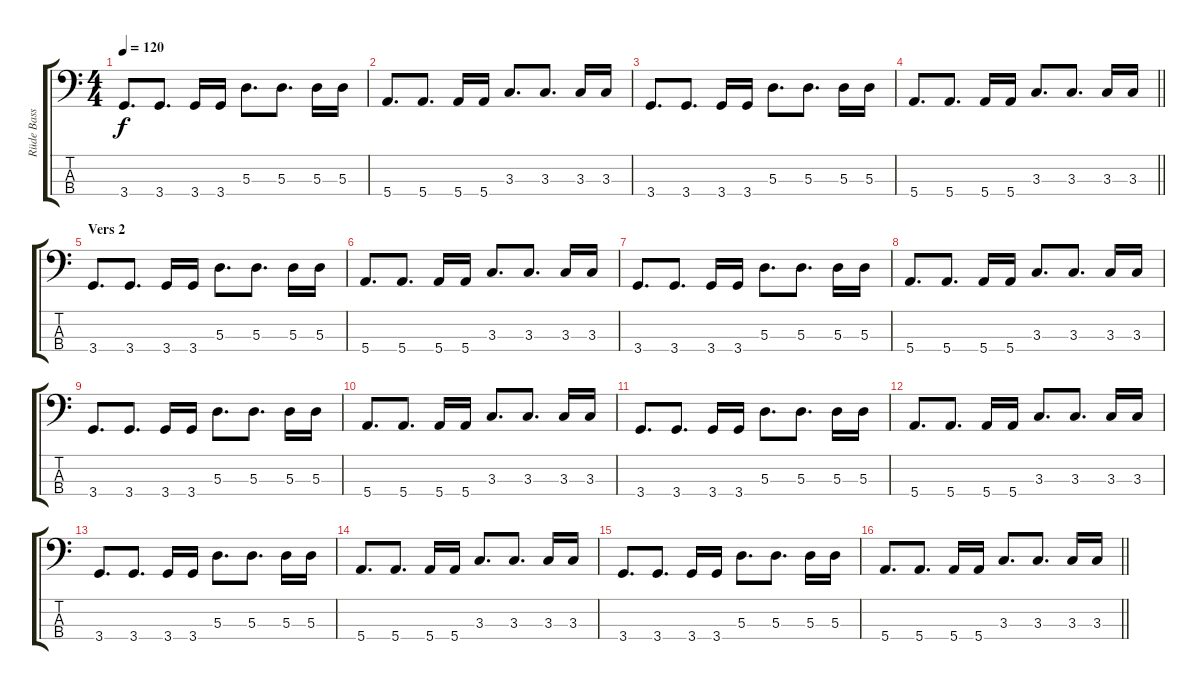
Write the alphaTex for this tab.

\track ("Rüde Bass" "Rüde Bass") {instrument electricbassfinger}
\staff {score tabs}
\tuning (G2 D2 A1 E1) {hide}
\ts (4 4)
\tempo 120
\clef f4
\ks c
3.4.8{d dy f} 3.4.8{d} 3.4.16 3.4.16 5.3.8{d} 5.3.8{d} 5.3.16 5.3.16 |
5.4.8{d} 5.4.8{d} 5.4.16 5.4.16 3.3.8{d} 3.3.8{d} 3.3.16 3.3.16 |
3.4.8{d} 3.4.8{d} 3.4.16 3.4.16 5.3.8{d} 5.3.8{d} 5.3.16 5.3.16 |
\barLineRight lightlight
5.4.8{d} 5.4.8{d} 5.4.16 5.4.16 3.3.8{d} 3.3.8{d} 3.3.16 3.3.16 |
\section ("" "Vers 2")
3.4.8{d} 3.4.8{d} 3.4.16 3.4.16 5.3.8{d} 5.3.8{d} 5.3.16 5.3.16 |
5.4.8{d} 5.4.8{d} 5.4.16 5.4.16 3.3.8{d} 3.3.8{d} 3.3.16 3.3.16 |
3.4.8{d} 3.4.8{d} 3.4.16 3.4.16 5.3.8{d} 5.3.8{d} 5.3.16 5.3.16 |
5.4.8{d} 5.4.8{d} 5.4.16 5.4.16 3.3.8{d} 3.3.8{d} 3.3.16 3.3.16 |
3.4.8{d} 3.4.8{d} 3.4.16 3.4.16 5.3.8{d} 5.3.8{d} 5.3.16 5.3.16 |
5.4.8{d} 5.4.8{d} 5.4.16 5.4.16 3.3.8{d} 3.3.8{d} 3.3.16 3.3.16 |
3.4.8{d} 3.4.8{d} 3.4.16 3.4.16 5.3.8{d} 5.3.8{d} 5.3.16 5.3.16 |
5.4.8{d} 5.4.8{d} 5.4.16 5.4.16 3.3.8{d} 3.3.8{d} 3.3.16 3.3.16 |
3.4.8{d} 3.4.8{d} 3.4.16 3.4.16 5.3.8{d} 5.3.8{d} 5.3.16 5.3.16 |
5.4.8{d} 5.4.8{d} 5.4.16 5.4.16 3.3.8{d} 3.3.8{d} 3.3.16 3.3.16 |
3.4.8{d} 3.4.8{d} 3.4.16 3.4.16 5.3.8{d} 5.3.8{d} 5.3.16 5.3.16 |
\barLineRight lightlight
5.4.8{d} 5.4.8{d} 5.4.16 5.4.16 3.3.8{d} 3.3.8{d} 3.3.16 3.3.16
